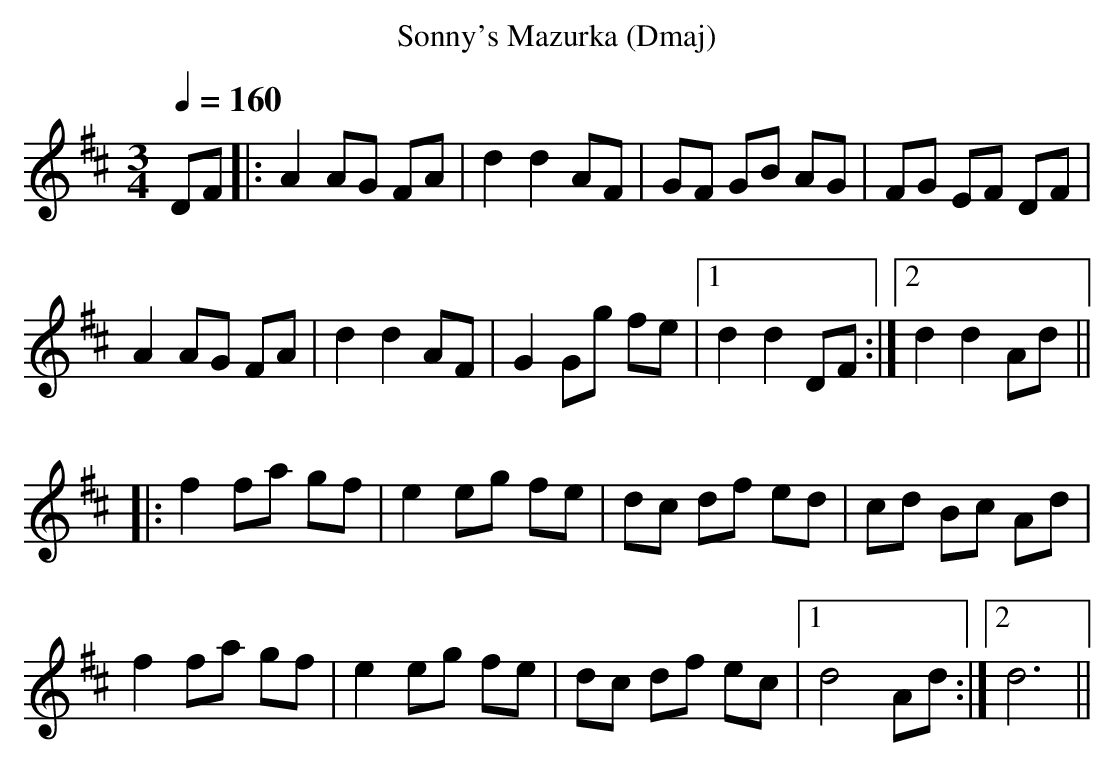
X:1
T:Sonny's Mazurka (Dmaj)
Q:1/4=160
M:3/4
L:1/8
K:Dmaj
DF|:A2 AG FA|d2 d2 AF|GF GB AG|FG EF DF|
A2 AG FA|d2 d2 AF|G2 Gg fe|1d2 d2 DF:|2 d2 d2 Ad||
|:f2 fa gf|e2 eg fe|dc df ed|cd Bc Ad|
f2 fa gf|e2 eg fe|dc df ec|1d4 Ad:|2d6||
